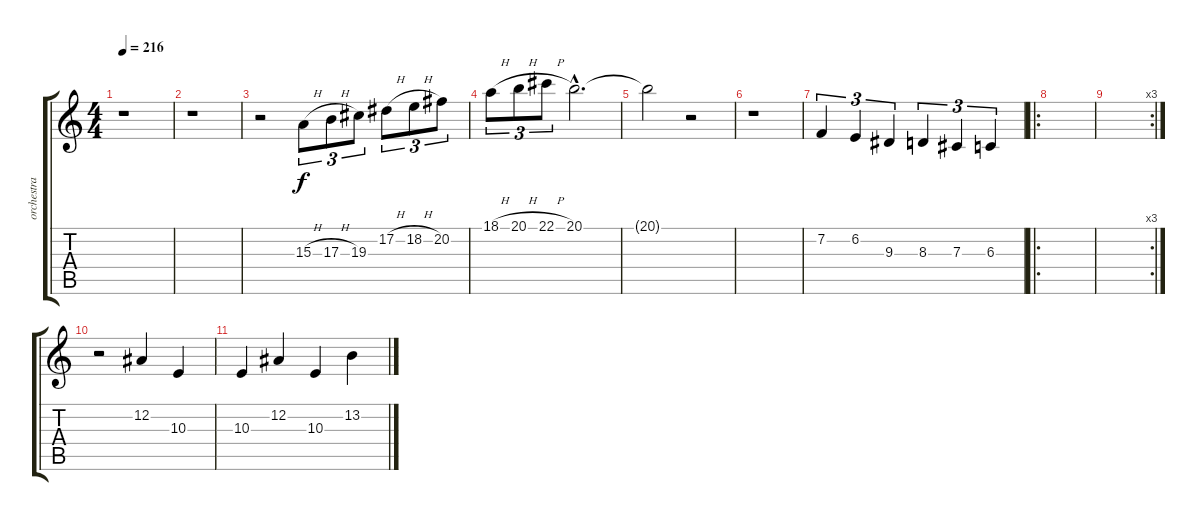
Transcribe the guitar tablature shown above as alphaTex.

\track ("orchestra" "orchestra") {instrument stringensemble1}
\staff {score tabs}
\tuning (Eb4 Bb3 Gb3 Db3 Ab2 Eb2) {hide}
\ts (4 4)
\tempo 216
\clef g2
\ks c
r.1{dy f} |
r.1 |
r.2 15.3{h}.8{tu (3 2)} 17.3{h}.8{tu (3 2)} 19.3.8{tu (3 2)} 17.2{h}.8{tu (3 2)} 18.2{h}.8{tu (3 2)} 20.2.8{tu (3 2)} |
18.1{h}.8{tu (3 2)} 20.1{h}.8{tu (3 2)} 22.1{h}.8{tu (3 2)} 20.1{hac}.2{d} |
20.1{t}.2 r.2 |
r.1 |
7.2.4{tu (3 2)} 6.2.4{tu (3 2)} 9.3.4{tu (3 2)} 8.3.4{tu (3 2)} 7.3.4{tu (3 2)} 6.3.4{tu (3 2)} |
\ro
|
\rc 3
|
r.2 12.2.4 10.3.4 |
10.3.4 12.2.4 10.3.4 13.2.4
